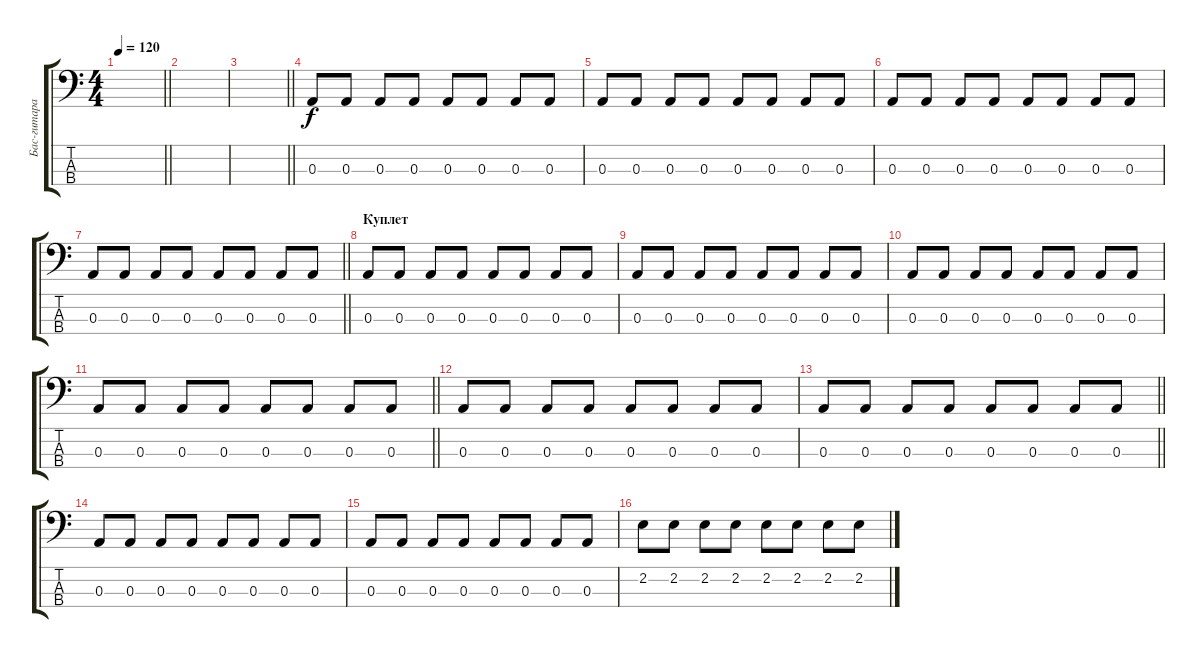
\track ("Бас-гитара" "Бас-гитара") {instrument electricbassfinger}
\staff {score tabs}
\tuning (G2 D2 A1 E1) {hide}
\ts (4 4)
\tempo 120
\clef f4
\barLineRight lightlight
\ks c
|
|
\barLineRight lightlight
|
0.3.8 0.3.8 0.3.8 0.3.8 0.3.8 0.3.8 0.3.8 0.3.8 |
0.3.8 0.3.8 0.3.8 0.3.8 0.3.8 0.3.8 0.3.8 0.3.8 |
0.3.8 0.3.8 0.3.8 0.3.8 0.3.8 0.3.8 0.3.8 0.3.8 |
\barLineRight lightlight
0.3.8 0.3.8 0.3.8 0.3.8 0.3.8 0.3.8 0.3.8 0.3.8 |
\section ("" "Куплет")
0.3.8 0.3.8 0.3.8 0.3.8 0.3.8 0.3.8 0.3.8 0.3.8 |
0.3.8 0.3.8 0.3.8 0.3.8 0.3.8 0.3.8 0.3.8 0.3.8 |
0.3.8 0.3.8 0.3.8 0.3.8 0.3.8 0.3.8 0.3.8 0.3.8 |
\barLineRight lightlight
0.3.8 0.3.8 0.3.8 0.3.8 0.3.8 0.3.8 0.3.8 0.3.8 |
0.3.8 0.3.8 0.3.8 0.3.8 0.3.8 0.3.8 0.3.8 0.3.8 |
\barLineRight lightlight
0.3.8 0.3.8 0.3.8 0.3.8 0.3.8 0.3.8 0.3.8 0.3.8 |
0.3.8 0.3.8 0.3.8 0.3.8 0.3.8 0.3.8 0.3.8 0.3.8 |
0.3.8 0.3.8 0.3.8 0.3.8 0.3.8 0.3.8 0.3.8 0.3.8 |
2.2.8 2.2.8 2.2.8 2.2.8 2.2.8 2.2.8 2.2.8 2.2.8
